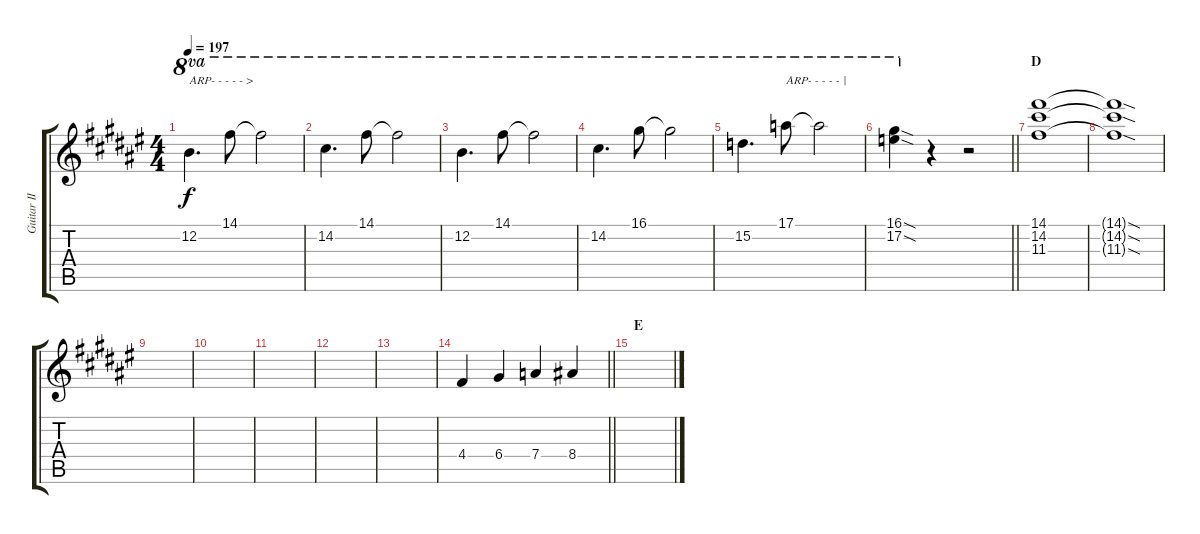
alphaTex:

\track ("Guitar II (Nakano Azusa)" "Guitar II ") {instrument distortionguitar}
\staff {score tabs}
\tuning (E4 B3 G3 D3 A2 E2) {hide}
\ts (4 4)
\tempo 197
\clef g2
\ks f#
12.2.4{d ot 8va txt "ARP- - - - - >" dy f} 14.1.8{ot 8va} 14.1{t}.2{ot 8va} |
14.2.4{d ot 8va} 14.1.8{ot 8va} 14.1{t}.2{ot 8va} |
12.2.4{d ot 8va} 14.1.8{ot 8va} 14.1{t}.2{ot 8va} |
14.2.4{d ot 8va} 16.1.8{ot 8va} 16.1{t}.2{ot 8va} |
15.2.4{d ot 8va} 17.1.8{ot 8va txt "ARP- - - - - |"} 17.1{t}.2{ot 8va} |
\barLineRight lightlight
(16.1{sod} 17.2{sod}).4{ot 8va} r.4 r.2 |
\section ("" "D")
(14.1 14.2 11.3).1 |
(14.1{sod t} 14.2{sod t} 11.3{sod t}).1 |
|
|
|
|
|
\barLineRight lightlight
4.4.4 6.4.4 7.4.4 8.4.4 |
\section ("" "E")
